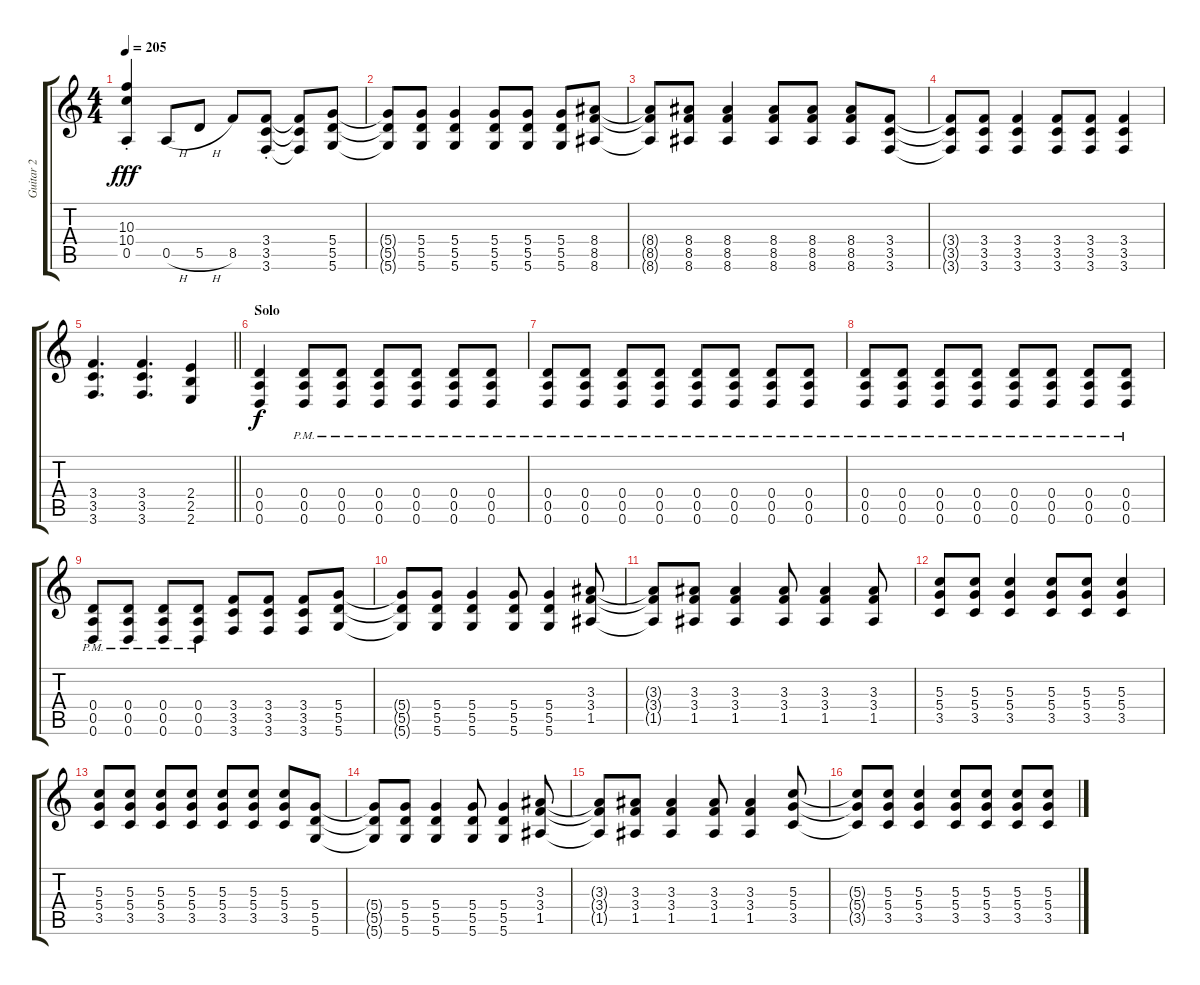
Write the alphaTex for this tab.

\track ("Guitar 2" "Guitar 2") {instrument distortionguitar}
\staff {score tabs}
\tuning (E4 B3 G3 D3 A2 D2) {hide}
\ts (4 4)
\tempo 205
\clef g2
\ks c
(10.3{st} 10.4{st} 0.5{st}).4{dy fff} 0.5{h}.8 5.5{h}.8 8.5.8 (3.4 3.5{st} 3.6{st}).8 (3.4{t} 3.5{t} 3.6{t}).8 (5.4 5.5 5.6).8 |
(5.4{t} 5.5{t} 5.6{t}).8 (5.4 5.5 5.6).8 (5.4 5.5 5.6).4 (5.4 5.5 5.6).8 (5.4 5.5 5.6).8 (5.4 5.5 5.6).8 (8.4 8.5 8.6).8 |
(8.4{t} 8.5{t} 8.6{t}).8 (8.4 8.5 8.6).8 (8.4 8.5 8.6).4 (8.4 8.5 8.6).8 (8.4 8.5 8.6).8 (8.4 8.5 8.6).8 (3.4 3.5 3.6).8 |
(3.4{t} 3.5{t} 3.6{t}).8 (3.4 3.5 3.6).8 (3.4 3.5 3.6).4 (3.4 3.5 3.6).8 (3.4 3.5 3.6).8 (3.4 3.5 3.6).4 |
\barLineRight lightlight
(3.4 3.5 3.6).4{d} (3.4 3.5 3.6).4{d} (2.4 2.5 2.6).4 |
\section ("" "Solo")
(0.4 0.5 0.6).4{dy f volume 14} (0.4{pm} 0.5{pm} 0.6{pm}).8 (0.4{pm} 0.5{pm} 0.6{pm}).8 (0.4{pm} 0.5{pm} 0.6{pm}).8 (0.4{pm} 0.5{pm} 0.6{pm}).8 (0.4{pm} 0.5{pm} 0.6{pm}).8 (0.4{pm} 0.5{pm} 0.6{pm}).8 |
(0.4{pm} 0.5{pm} 0.6{pm}).8 (0.4{pm} 0.5{pm} 0.6{pm}).8 (0.4{pm} 0.5{pm} 0.6{pm}).8 (0.4{pm} 0.5{pm} 0.6{pm}).8 (0.4{pm} 0.5{pm} 0.6{pm}).8 (0.4{pm} 0.5{pm} 0.6{pm}).8 (0.4{pm} 0.5{pm} 0.6{pm}).8 (0.4{pm} 0.5{pm} 0.6{pm}).8 |
(0.4{pm} 0.5{pm} 0.6{pm}).8 (0.4{pm} 0.5{pm} 0.6{pm}).8 (0.4{pm} 0.5{pm} 0.6{pm}).8 (0.4{pm} 0.5{pm} 0.6{pm}).8 (0.4{pm} 0.5{pm} 0.6{pm}).8 (0.4{pm} 0.5{pm} 0.6{pm}).8 (0.4{pm} 0.5{pm} 0.6{pm}).8 (0.4{pm} 0.5{pm} 0.6{pm}).8 |
(0.4{pm} 0.5{pm} 0.6{pm}).8 (0.4{pm} 0.5{pm} 0.6{pm}).8 (0.4{pm} 0.5{pm} 0.6{pm}).8 (0.4{pm} 0.5{pm} 0.6{pm}).8 (3.4 3.5 3.6).8 (3.4 3.5 3.6).8 (3.4 3.5 3.6).8 (5.4 5.5 5.6).8 |
(5.4{t} 5.5{t} 5.6{t}).8 (5.4 5.5 5.6).8 (5.4 5.5 5.6).4 (5.4 5.5 5.6).8 (5.4 5.5 5.6).4 (3.3 3.4 1.5).8 |
(3.3{t} 3.4{t} 1.5{t}).8 (3.3 3.4 1.5).8 (3.3 3.4 1.5).4 (3.3 3.4 1.5).8 (3.3 3.4 1.5).4 (3.3 3.4 1.5).8 |
(5.3 5.4 3.5).8 (5.3 5.4 3.5).8 (5.3 5.4 3.5).4 (5.3 5.4 3.5).8 (5.3 5.4 3.5).8 (5.3 5.4 3.5).4 |
(5.3 5.4 3.5).8 (5.3 5.4 3.5).8 (5.3 5.4 3.5).8 (5.3 5.4 3.5).8 (5.3 5.4 3.5).8 (5.3 5.4 3.5).8 (5.3 5.4 3.5).8 (5.4 5.5 5.6).8 |
(5.4{t} 5.5{t} 5.6{t}).8 (5.4 5.5 5.6).8 (5.4 5.5 5.6).4 (5.4 5.5 5.6).8 (5.4 5.5 5.6).4 (3.3 3.4 1.5).8 |
(3.3{t} 3.4{t} 1.5{t}).8 (3.3 3.4 1.5).8 (3.3 3.4 1.5).4 (3.3 3.4 1.5).8 (3.3 3.4 1.5).4 (5.3 5.4 3.5).8 |
(5.3{t} 5.4{t} 3.5{t}).8 (5.3 5.4 3.5).8 (5.3 5.4 3.5).4 (5.3 5.4 3.5).8 (5.3 5.4 3.5).8 (5.3 5.4 3.5).8 (5.3 5.4 3.5).8
